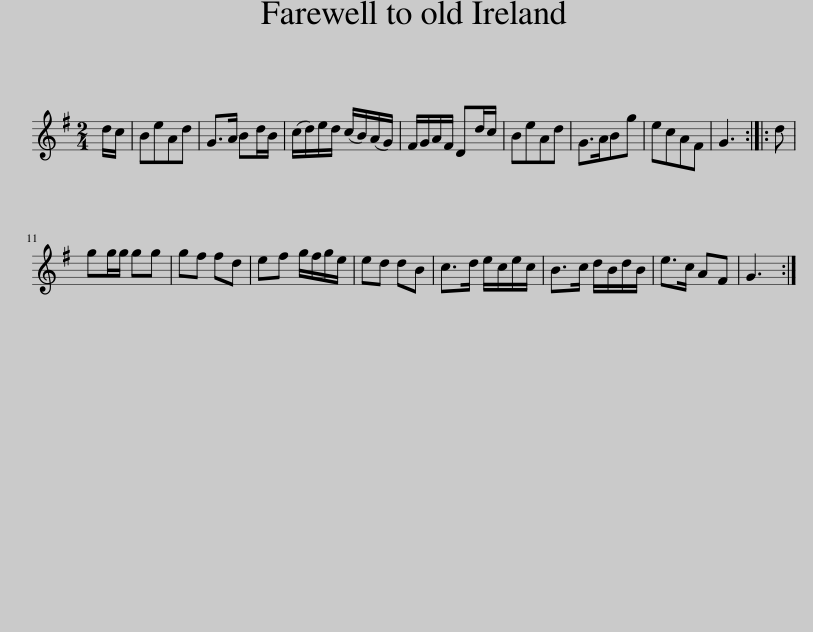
X:1
L:1/8
M:2/4
I:linebreak $
K:G
V:1 treble
V:1
 d/c/ | BeAd | G>A Bd/B/ | (c/d/)e/d/ (c/B/)(A/G/) | F/G/A/F/ Dd/c/ | %5
 BeAd | G>ABg | ecAF | G3 :: d |$ %10
 gg/g/ gg | gf fd | ef g/f/g/e/ | ed dB | c>d e/c/e/c/ | %15
 B>c d/B/d/B/ | e>c AF | G3 :| %18
